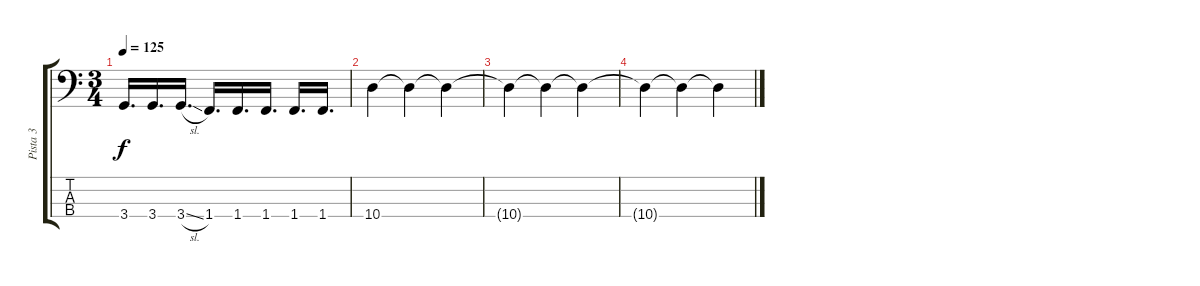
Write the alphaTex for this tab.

\track ("Pista 3" "Pista 3") {instrument electricbassfinger}
\staff {score tabs}
\tuning (G2 D2 A1 E1) {hide}
\ts (3 4)
\tempo 125
\clef f4
\ks c
3.4.16{d dy f} 3.4.16{d} 3.4{sl}.16{d} 1.4.16{d} 1.4.16{d} 1.4.16{d} 1.4.16{d} 1.4.16{d} |
10.4.4 10.4{t}.4 10.4{t}.4 |
10.4{t}.4 10.4{t}.4 10.4{t}.4 |
10.4{t}.4 10.4{t}.4 10.4{t}.4
